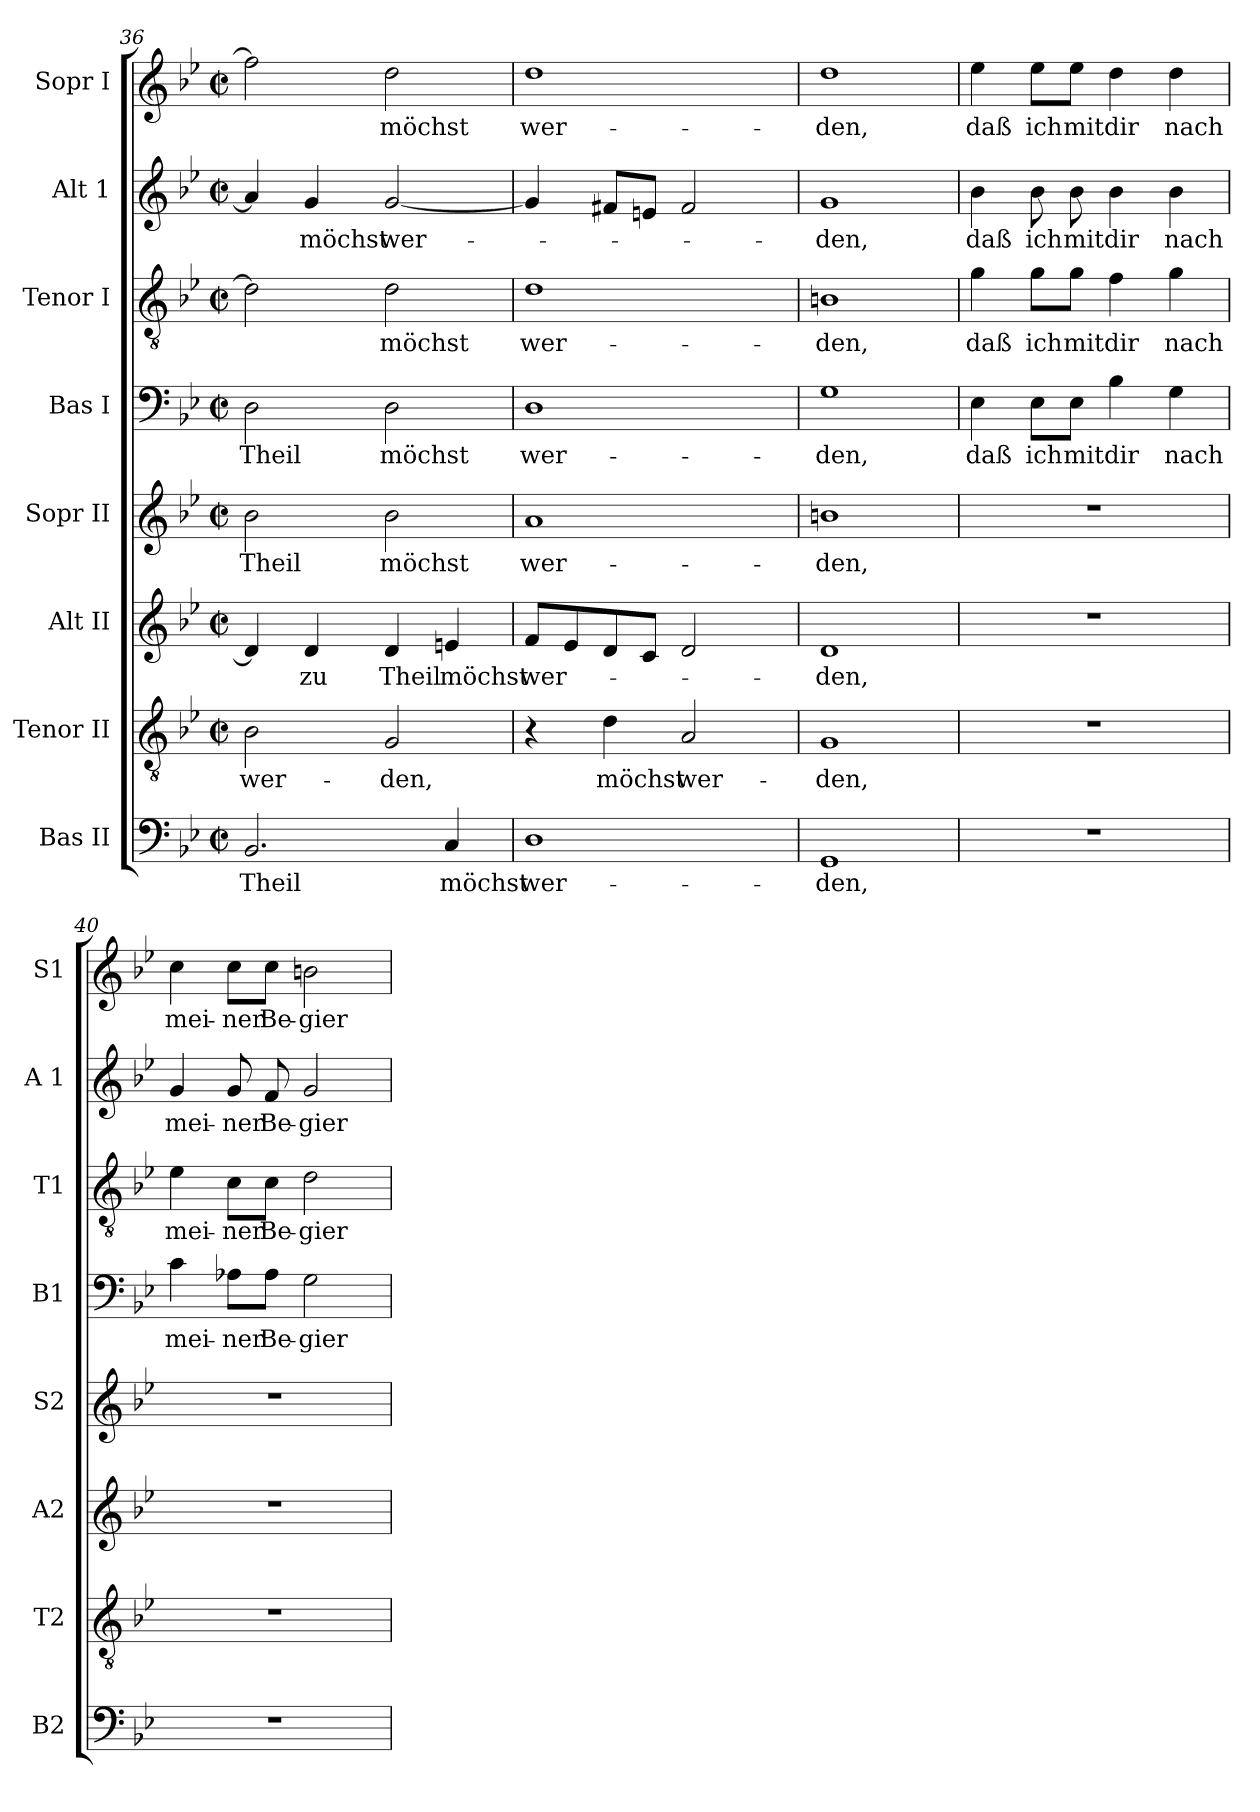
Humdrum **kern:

**kern	**text	**kern	**text	**kern	**text	**kern	**text	**kern	**text	**kern	**text	**kern	**text	**kern	**text
*part8	*part8	*part7	*part7	*part6	*part6	*part5	*part5	*part4	*part4	*part3	*part3	*part2	*part2	*part1	*part1
*staff8	*staff8	*staff7	*staff7	*staff6	*staff6	*staff5	*staff5	*staff4	*staff4	*staff3	*staff3	*staff2	*staff2	*staff1	*staff1
*I"Bas II	*	*I"Tenor II	*	*I"Alt II	*	*I"Sopr II	*	*I"Bas I	*	*I"Tenor I	*	*I"Alt 1	*	*I"Sopr I	*
*I'B2	*	*I'T2	*	*I'A2	*	*I'S2	*	*I'B1	*	*I'T1	*	*I'A 1	*	*I'S1	*
!!LO:LB:g=z
*clefF4	*	*clefGv2	*	*clefG2	*	*clefG2	*	*clefF4	*	*clefGv2	*	*clefG2	*	*clefG2	*
*k[b-e-]	*	*k[b-e-]	*	*k[b-e-]	*	*k[b-e-]	*	*k[b-e-]	*	*k[b-e-]	*	*k[b-e-]	*	*k[b-e-]	*
*B-:	*	*B-:	*	*B-:	*	*B-:	*	*B-:	*	*B-:	*	*B-:	*	*B-:	*
*M2/2	*	*M2/2	*	*M2/2	*	*M2/2	*	*M2/2	*	*M2/2	*	*M2/2	*	*M2/2	*
*met(c|)	*	*met(c|)	*	*met(c|)	*	*met(c|)	*	*met(c|)	*	*met(c|)	*	*met(c|)	*	*met(c|)	*
=36	=36	=36	=36	=36	=36	=36	=36	=36	=36	=36	=36	=36	=36	=36	=36
!	!LO:LY:b	!	!LO:LY:b	!	!	!	!LO:LY:b	!	!LO:LY:b	!	!	!	!	!	!
2.BB-/	Theil	2B-\	wer-	4d/]	.	2b-\	Theil	2D\	Theil	2d\]	.	4a/]	.	2ff\]	.
!	!	!	!	!	!LO:LY:b	!	!	!	!	!	!	!	!LO:LY:b	!	!
.	.	.	.	4d/	zu	.	.	.	.	.	.	4g/	möchst	.	.
!	!	!	!LO:LY:b	!	!LO:LY:b	!	!LO:LY:b	!	!LO:LY:b	!	!LO:LY:b	!	!LO:LY:b	!	!LO:LY:b
.	.	2G/	-den,	4d/	Theil	2b-\	möchst	2D\	möchst	2d\	möchst	[2g/	wer-	2dd\	möchst
!	!LO:LY:b	!	!	!	!LO:LY:b	!	!	!	!	!	!	!	!	!	!
4C/	möchst	.	.	4en/	möchst	.	.	.	.	.	.	.	.	.	.
=37	=37	=37	=37	=37	=37	=37	=37	=37	=37	=37	=37	=37	=37	=37	=37
!	!LO:LY:b	!	!	!	!LO:LY:b	!	!LO:LY:b	!	!LO:LY:b	!	!LO:LY:b	!	!	!	!LO:LY:b
1D	wer-	4r	.	8f/L	wer-	1a	wer-	1D	wer-	1d	wer-	4g/]	.	1dd	wer-
.	.	.	.	8e-/	.	.	.	.	.	.	.	.	.	.	.
!	!	!	!LO:LY:b	!	!	!	!	!	!	!	!	!	!	!	!
.	.	4d\	möchst	8d/	.	.	.	.	.	.	.	8f#X/L	.	.	.
.	.	.	.	8c/J	.	.	.	.	.	.	.	8en/J	.	.	.
!	!	!	!LO:LY:b	!	!	!	!	!	!	!	!	!	!	!	!
.	.	2A/	wer-	2d/	.	.	.	.	.	.	.	2f#/	.	.	.
=38	=38	=38	=38	=38	=38	=38	=38	=38	=38	=38	=38	=38	=38	=38	=38
!	!LO:LY:b	!	!LO:LY:b	!	!LO:LY:b	!	!LO:LY:b	!	!LO:LY:b	!	!LO:LY:b	!	!LO:LY:b	!	!LO:LY:b
1GG	-den,	1G	-den,	1d	-den,	1bn	-den,	1G	-den,	1Bn	-den,	1g	-den,	1dd	-den,
=39	=39	=39	=39	=39	=39	=39	=39	=39	=39	=39	=39	=39	=39	=39	=39
!	!	!	!	!	!	!	!	!	!LO:LY:b	!	!LO:LY:b	!	!LO:LY:b	!	!LO:LY:b
1r	.	1r	.	1r	.	1r	.	4E-\	daß	4g\	daß	4b-\	daß	4ee-\	daß
!	!	!	!	!	!	!	!	!	!LO:LY:b	!	!LO:LY:b	!	!LO:LY:b	!	!LO:LY:b
.	.	.	.	.	.	.	.	8E-\L	ich	8g\L	ich	8b-\	ich	8ee-\L	ich
!	!	!	!	!	!	!	!	!	!LO:LY:b	!	!LO:LY:b	!	!LO:LY:b	!	!LO:LY:b
.	.	.	.	.	.	.	.	8E-\J	mit	8g\J	mit	8b-\	mit	8ee-\J	mit
!	!	!	!	!	!	!	!	!	!LO:LY:b	!	!LO:LY:b	!	!LO:LY:b	!	!LO:LY:b
.	.	.	.	.	.	.	.	4B-\	dir	4f\	dir	4b-\	dir	4dd\	dir
!	!	!	!	!	!	!	!	!	!LO:LY:b	!	!LO:LY:b	!	!LO:LY:b	!	!LO:LY:b
.	.	.	.	.	.	.	.	4G\	nach	4g\	nach	4b-\	nach	4dd\	nach
=40	=40	=40	=40	=40	=40	=40	=40	=40	=40	=40	=40	=40	=40	=40	=40
!	!	!	!	!	!	!	!	!	!LO:LY:b	!	!LO:LY:b	!	!LO:LY:b	!	!LO:LY:b
1r	.	1r	.	1r	.	1r	.	4c\	mei-	4e-\	mei-	4g/	mei-	4cc\	mei-
!	!	!	!	!	!	!	!	!	!LO:LY:b	!	!LO:LY:b	!	!LO:LY:b	!	!LO:LY:b
.	.	.	.	.	.	.	.	8A-X\L	-ner	8c\L	-ner	8g/	-ner	8cc\L	-ner
!	!	!	!	!	!	!	!	!	!LO:LY:b	!	!LO:LY:b	!	!LO:LY:b	!	!LO:LY:b
.	.	.	.	.	.	.	.	8A-\J	Be-	8c\J	Be-	8f/	Be-	8cc\J	Be-
!	!	!	!	!	!	!	!	!	!LO:LY:b	!	!LO:LY:b	!	!LO:LY:b	!	!LO:LY:b
.	.	.	.	.	.	.	.	2G\	-gier	2d\	-gier	2g/	-gier	2bn\	-gier
=	=	=	=	=	=	=	=	=	=	=	=	=	=	=	=
*-	*-	*-	*-	*-	*-	*-	*-	*-	*-	*-	*-	*-	*-	*-	*-
